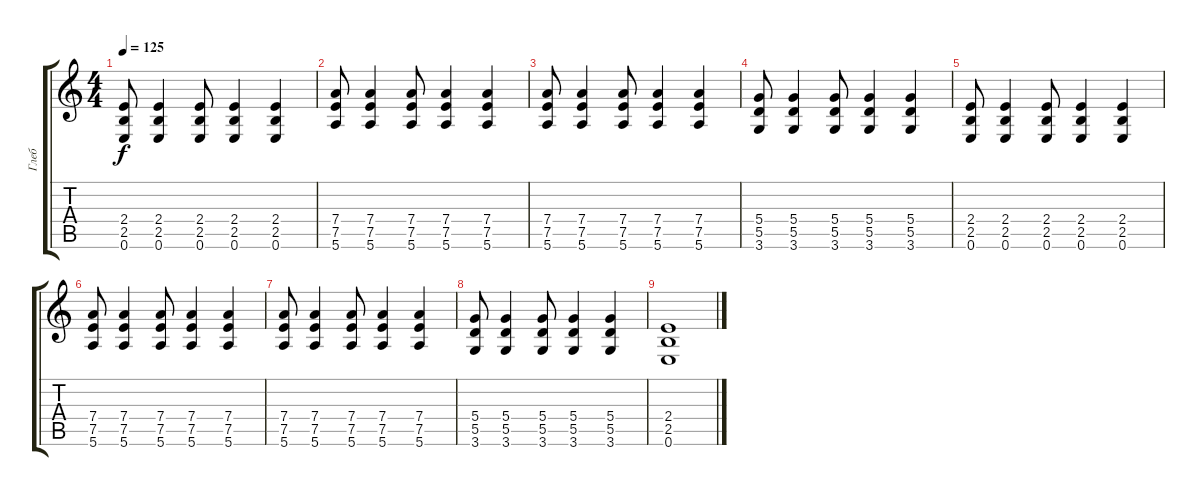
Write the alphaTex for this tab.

\track ("Глеб" "Глеб") {instrument distortionguitar}
\staff {score tabs}
\tuning (E4 B3 G3 D3 A2 E2) {hide}
\ts (4 4)
\tempo 125
\clef g2
\ks c
(2.4 2.5 0.6).8{dy f} (2.4 2.5 0.6).4 (2.4 2.5 0.6).8 (2.4 2.5 0.6).4 (2.4 2.5 0.6).4 |
(7.4 7.5 5.6).8 (7.4 7.5 5.6).4 (7.4 7.5 5.6).8 (7.4 7.5 5.6).4 (7.4 7.5 5.6).4 |
(7.4 7.5 5.6).8 (7.4 7.5 5.6).4 (7.4 7.5 5.6).8 (7.4 7.5 5.6).4 (7.4 7.5 5.6).4 |
(5.4 5.5 3.6).8 (5.4 5.5 3.6).4 (5.4 5.5 3.6).8 (5.4 5.5 3.6).4 (5.4 5.5 3.6).4 |
(2.4 2.5 0.6).8 (2.4 2.5 0.6).4 (2.4 2.5 0.6).8 (2.4 2.5 0.6).4 (2.4 2.5 0.6).4 |
(7.4 7.5 5.6).8 (7.4 7.5 5.6).4 (7.4 7.5 5.6).8 (7.4 7.5 5.6).4 (7.4 7.5 5.6).4 |
(7.4 7.5 5.6).8 (7.4 7.5 5.6).4 (7.4 7.5 5.6).8 (7.4 7.5 5.6).4 (7.4 7.5 5.6).4 |
(5.4 5.5 3.6).8 (5.4 5.5 3.6).4 (5.4 5.5 3.6).8 (5.4 5.5 3.6).4 (5.4 5.5 3.6).4 |
(2.4 2.5 0.6).1
